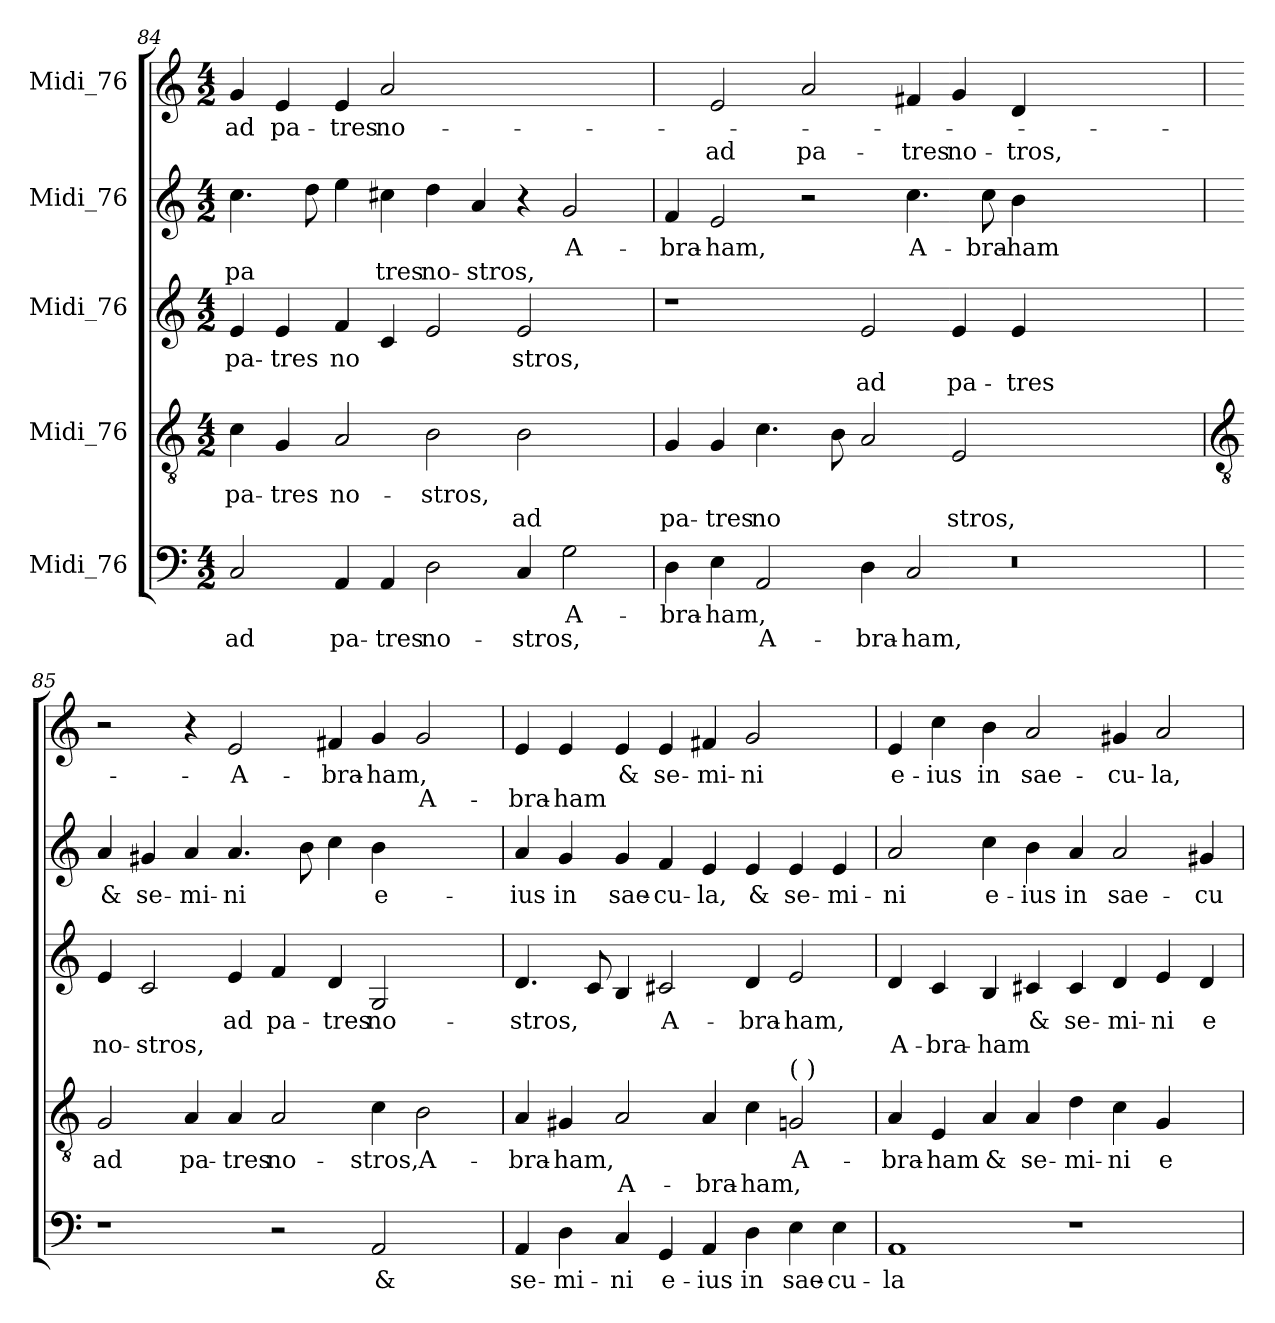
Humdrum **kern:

**kern	**text	**text	**kern	**text	**text	**kern	**text	**text	**kern	**text	**text	**kern	**text	**text
*part5	*part5	*part5	*part4	*part4	*part4	*part3	*part3	*part3	*part2	*part2	*part2	*part1	*part1	*part1
*staff5	*staff5	*staff5	*staff4	*staff4	*staff4	*staff3	*staff3	*staff3	*staff2	*staff2	*staff2	*staff1	*staff1	*staff1
*I"Midi_76	*	*	*I"Midi_76	*	*	*I"Midi_76	*	*	*I"Midi_76	*	*	*I"Midi_76	*	*
!!LO:LB:g=z
*clefF4	*	*	*clefGv2	*	*	*clefG2	*	*	*clefG2	*	*	*clefG2	*	*
*k[]	*	*	*k[]	*	*	*k[]	*	*	*k[]	*	*	*k[]	*	*
*C:	*	*	*C:	*	*	*C:	*	*	*C:	*	*	*C:	*	*
*M4/2	*	*	*M4/2	*	*	*M4/2	*	*	*M4/2	*	*	*M4/2	*	*
=84	=84	=84	=84	=84	=84	=84	=84	=84	=84	=84	=84	=84	=84	=84
!	!	!LO:LY:b	!	!LO:LY:b	!	!	!LO:LY:b	!	!	!	!LO:LY:b	!	!LO:LY:b	!
2C	.	ad	4c	pa-	.	4e	pa-	.	4.cc	.	pa	4g	ad	.
!	!	!	!	!LO:LY:b	!	!	!LO:LY:b	!	!	!	!	!	!LO:LY:b	!
.	.	.	4G	-tres	.	4e	-tres	.	.	.	.	4e	pa-	.
.	.	.	.	.	.	.	.	.	8dd	.	.	.	.	.
!	!	!LO:LY:b	!	!LO:LY:b	!	!	!LO:LY:b	!	!	!	!	!	!LO:LY:b	!
4AA	.	pa-	2A	no-	.	4f	no	.	4ee	.	.	4e	-tres	.
!	!	!LO:LY:b	!	!	!	!	!	!	!	!	!LO:LY:b	!	!LO:LY:b	!
4AA	.	-tres	.	.	.	4c	.	.	4cc#X	.	tres	2a	no-	.
!	!	!LO:LY:b	!	!LO:LY:b	!	!	!	!	!	!	!LO:LY:b	!	!	!
2D	.	no-	2B	-stros,	.	2e	.	.	4dd	.	no-	.	.	.
!	!	!	!	!	!	!	!	!	!	!	!LO:LY:b	!	!LO:LY:b	!
.	.	.	.	.	.	.	.	.	4a	.	-stros,	[2gyy	-stros__	.
!	!	!LO:LY:b	!	!	!LO:LY:b	!	!LO:LY:b	!	!	!	!	!	!	!
4C	.	-stros,	2B	.	ad	2e	stros,	.	4r	.	.	.	.	.
!	!LO:LY:b	!	!	!	!	!	!	!	!	!LO:LY:b	!	!	!	!
2G	A-	.	.	.	.	.	.	.	2g	A-	.	2ryy	.	.
.	.	.	4ryy	.	.	4ryy	.	.	.	.	.	.	.	.
!!LO:LB:g=z
=85	=85	=85	=85	=85	=85	=85	=85	=85	=85	=85	=85	=85	=85	=85
!	!LO:LY:b	!	!	!	!LO:LY:b	!	!	!	!	!LO:LY:b	!	!	!LO:LY:b	!
4D	-bra-	.	4G	.	pa-	1r	.	.	4f	-bra-	.	4gyy]	__	.
!	!LO:LY:b	!	!	!	!LO:LY:b	!	!	!	!	!LO:LY:b	!	!	!	!LO:LY:b
4E	-ham,	.	4G	.	-tres	.	.	.	2e	-ham,	.	2e	.	ad
!	!	!LO:LY:b	!	!	!LO:LY:b	!	!	!	!	!	!	!	!	!
2AA	.	A-	4.c	.	no	.	.	.	.	.	.	.	.	.
!	!	!	!	!	!	!	!	!	!	!	!	!	!	!LO:LY:b
.	.	.	.	.	.	.	.	.	2r	.	.	2a	.	pa-
.	.	.	8B	.	.	.	.	.	.	.	.	.	.	.
!	!	!LO:LY:b	!	!	!	!	!	!LO:LY:b	!	!	!	!	!	!
4D	.	-bra-	2A	.	.	2e	.	ad	.	.	.	.	.	.
!	!	!LO:LY:b	!	!	!	!	!	!	!	!LO:LY:b	!	!	!	!LO:LY:b
2C	.	-ham,	.	.	.	.	.	.	4.cc	A-	.	4f#X	.	-tres
!	!	!	!	!	!LO:LY:b	!	!	!LO:LY:b	!	!	!	!	!	!LO:LY:b
.	.	.	2E	.	stros,	4e	.	pa-	.	.	.	4g	.	no-
!	!	!	!	!	!	!	!	!	!	!LO:LY:b	!	!	!	!
.	.	.	.	.	.	.	.	.	8cc	-bra-	.	.	.	.
!	!	!	!	!	!	!	!	!LO:LY:b	!	!LO:LY:b	!	!	!	!LO:LY:b
0r	.	.	.	.	.	4e	.	-tres	4b	-ham	.	4d	.	-tros,
.	.	.	1..ryy	.	.	1..ryy	.	.	1..ryy	.	.	1..ryy	.	.
!!LO:LB:g=z
=85A	=85A	=85A	=85A	=85A	=85A	=85A	=85A	=85A	=85A	=85A	=85A	=85A	=85A	=85A
*	*	*	*clefGv2	*	*	*	*	*	*	*	*	*	*	*
!	!	!	!	!LO:LY:b	!	!	!	!LO:LY:b	!	!LO:LY:b	!	!	!	!
1r	.	.	2G	ad	.	4e	.	no-	4a	&	.	2r	.	.
!	!	!	!	!	!	!	!	!LO:LY:b	!	!LO:LY:b	!	!	!	!
.	.	.	.	.	.	2c	.	-stros,	4g#X	se-	.	.	.	.
!	!	!	!	!LO:LY:b	!	!	!	!	!	!LO:LY:b	!	!	!	!
.	.	.	4A	pa-	.	.	.	.	4a	-mi-	.	4r	.	.
!	!	!	!	!LO:LY:b	!	!	!LO:LY:b	!	!	!LO:LY:b	!	!	!LO:LY:b	!
.	.	.	4A	-tres	.	4e	ad	.	4.a	-ni	.	2e	A-	.
!	!	!	!	!LO:LY:b	!	!	!LO:LY:b	!	!	!	!	!	!	!
2r	.	.	2A	no-	.	4f	pa-	.	.	.	.	.	.	.
.	.	.	.	.	.	.	.	.	8b	.	.	.	.	.
!	!	!	!	!	!	!	!LO:LY:b	!	!	!	!	!	!LO:LY:b	!
.	.	.	.	.	.	4d	-tres	.	4cc	.	.	4f#X	-bra-	.
!	!LO:LY:b	!	!	!LO:LY:b	!	!	!LO:LY:b	!	!	!LO:LY:b	!	!	!LO:LY:b	!
2AA	&	.	4c	-stros,	.	2G	no-	.	4b	e-	.	4g	-ham,	.
!	!	!	!	!LO:LY:b	!	!	!	!	!	!	!	!	!	!LO:LY:b
.	.	.	2B	A-	.	.	.	.	2ryy	.	.	2g	.	A-
4ryy	.	.	.	.	.	4ryy	.	.	.	.	.	.	.	.
!!LO:LB:g=z
=86A	=86A	=86A	=86A	=86A	=86A	=86A	=86A	=86A	=86A	=86A	=86A	=86A	=86A	=86A
!	!LO:LY:b	!	!	!LO:LY:b	!	!	!LO:LY:b	!	!	!LO:LY:b	!	!	!	!LO:LY:b
4AA	se-	.	4A	-bra-	.	4.d	-stros,	.	4a	-ius	.	4e	.	-bra-
!	!LO:LY:b	!	!	!LO:LY:b	!	!	!	!	!	!LO:LY:b	!	!	!	!LO:LY:b
4D	-mi-	.	4G#X	-ham,	.	.	.	.	4g	in	.	4e	.	-ham
.	.	.	.	.	.	8c	.	.	.	.	.	.	.	.
!	!LO:LY:b	!	!	!	!LO:LY:b	!	!	!	!	!LO:LY:b	!	!	!LO:LY:b	!
4C	-ni	.	2A	.	A-	4B	.	.	4g	sae-	.	4e	&	.
!	!LO:LY:b	!	!	!	!	!	!LO:LY:b	!	!	!LO:LY:b	!	!	!LO:LY:b	!
4GG	e-	.	.	.	.	2c#X	A-	.	4f	-cu-	.	4e	se-	.
!	!LO:LY:b	!	!	!	!LO:LY:b	!	!	!	!	!LO:LY:b	!	!	!LO:LY:b	!
4AA	-ius	.	4A	.	-bra-	.	.	.	4e	-la,	.	4f#X	-mi-	.
!	!LO:LY:b	!	!	!	!LO:LY:b	!	!LO:LY:b	!	!	!LO:LY:b	!	!	!LO:LY:b	!
4D	in	.	4c	.	-ham,	4d	-bra-	.	4e	&	.	2g	-ni	.
!	!	!	!LO:TX:a:t=(  )	!	!	!	!	!	!	!	!	!	!	!
!	!LO:LY:b	!	!	!LO:LY:b	!	!	!LO:LY:b	!	!	!LO:LY:b	!	!	!	!
4E	sae-	.	2G	A-	.	2e	-ham,	.	4e	se-	.	.	.	.
!	!LO:LY:b	!	!	!	!	!	!	!	!	!LO:LY:b	!	!	!	!
4E	-cu-	.	.	.	.	.	.	.	4e	-mi-	.	4ryy	.	.
!!LO:LB:g=z
=87	=87	=87	=87	=87	=87	=87	=87	=87	=87	=87	=87	=87	=87	=87
!	!LO:LY:b	!	!	!LO:LY:b	!	!	!	!LO:LY:b	!	!LO:LY:b	!	!	!LO:LY:b	!
1AA	-la	.	4A	-bra-	.	4d	.	A-	2a	-ni	.	4e	e-	.
!	!	!	!	!LO:LY:b	!	!	!	!LO:LY:b	!	!	!	!	!LO:LY:b	!
.	.	.	4E	-ham	.	4c	.	-bra-	.	.	.	4cc	-ius	.
!	!	!	!	!LO:LY:b	!	!	!	!LO:LY:b	!	!LO:LY:b	!	!	!LO:LY:b	!
.	.	.	4A	&	.	4B	.	-ham	4cc	e-	.	4b	in	.
!	!	!	!	!LO:LY:b	!	!	!LO:LY:b	!	!	!LO:LY:b	!	!	!LO:LY:b	!
.	.	.	4A	se-	.	4c#X	&	.	4b	-ius	.	2a	sae-	.
!	!	!	!	!LO:LY:b	!	!	!LO:LY:b	!	!	!LO:LY:b	!	!	!	!
1r	.	.	4d	-mi-	.	4c#	se-	.	4a	in	.	.	.	.
!	!	!	!	!LO:LY:b	!	!	!LO:LY:b	!	!	!LO:LY:b	!	!	!LO:LY:b	!
.	.	.	4c	-ni	.	4d	-mi-	.	2a	sae-	.	4g#	-cu-	.
!	!	!	!	!LO:LY:b	!	!	!LO:LY:b	!	!	!	!	!	!LO:LY:b	!
.	.	.	4G	e-	.	4e	-ni	.	.	.	.	2a	-la,	.
!	!	!	!	!	!	!	!LO:LY:b	!	!	!LO:LY:b	!	!	!	!
.	.	.	4ryy	.	.	4d	e-	.	4g#	-cu-	.	.	.	.
=	=	=	=	=	=	=	=	=	=	=	=	=	=	=
*-	*-	*-	*-	*-	*-	*-	*-	*-	*-	*-	*-	*-	*-	*-
